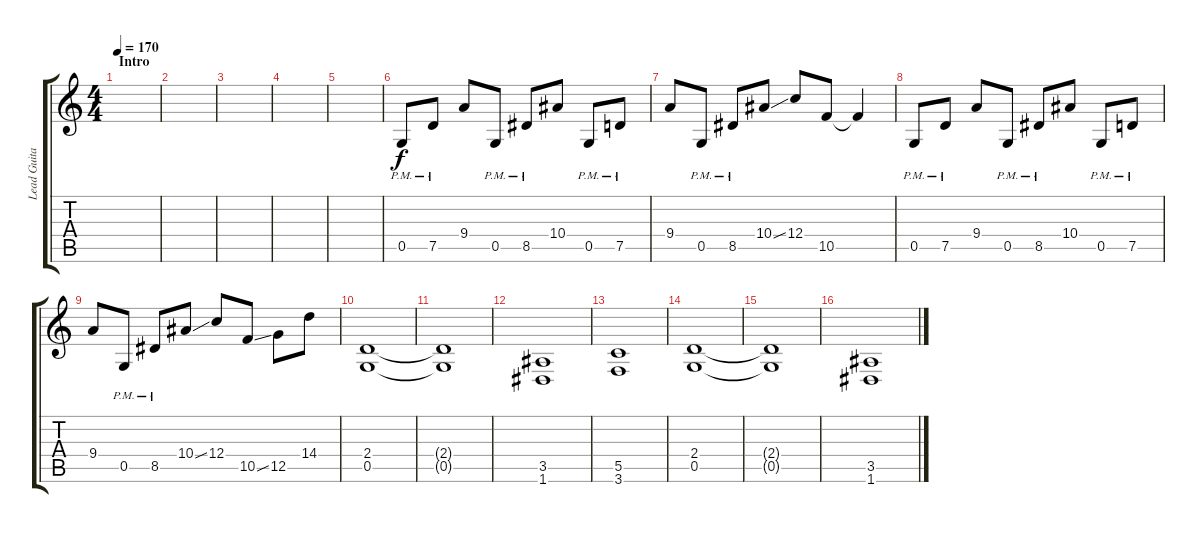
\track ("Lead Guitar" "Lead Guita") {instrument distortionguitar}
\staff {score tabs}
\tuning (D4 A3 F3 C3 G2 D2) {hide}
\ts (4 4)
\section ("" "Intro")
\tempo 170
\clef g2
\ks c
|
|
|
|
|
0.5{pm}.8 7.5{pm}.8 9.4.8 0.5{pm}.8 8.5{pm}.8 10.4.8 0.5{pm}.8 7.5{pm}.8 |
9.4.8 0.5{pm}.8 8.5{pm}.8 10.4{ss}.8 12.4.8 10.5.8 10.5{t}.4 |
0.5{pm}.8 7.5{pm}.8 9.4.8 0.5{pm}.8 8.5{pm}.8 10.4.8 0.5{pm}.8 7.5{pm}.8 |
9.4.8 0.5{pm}.8 8.5{pm}.8 10.4{ss}.8 12.4.8 10.5{ss}.8 12.5.8 14.4.8 |
(2.4 0.5).1 |
(2.4{t} 0.5{t}).1 |
(3.5 1.6).1 |
(5.5 3.6).1 |
(2.4 0.5).1 |
(2.4{t} 0.5{t}).1 |
(3.5 1.6).1
